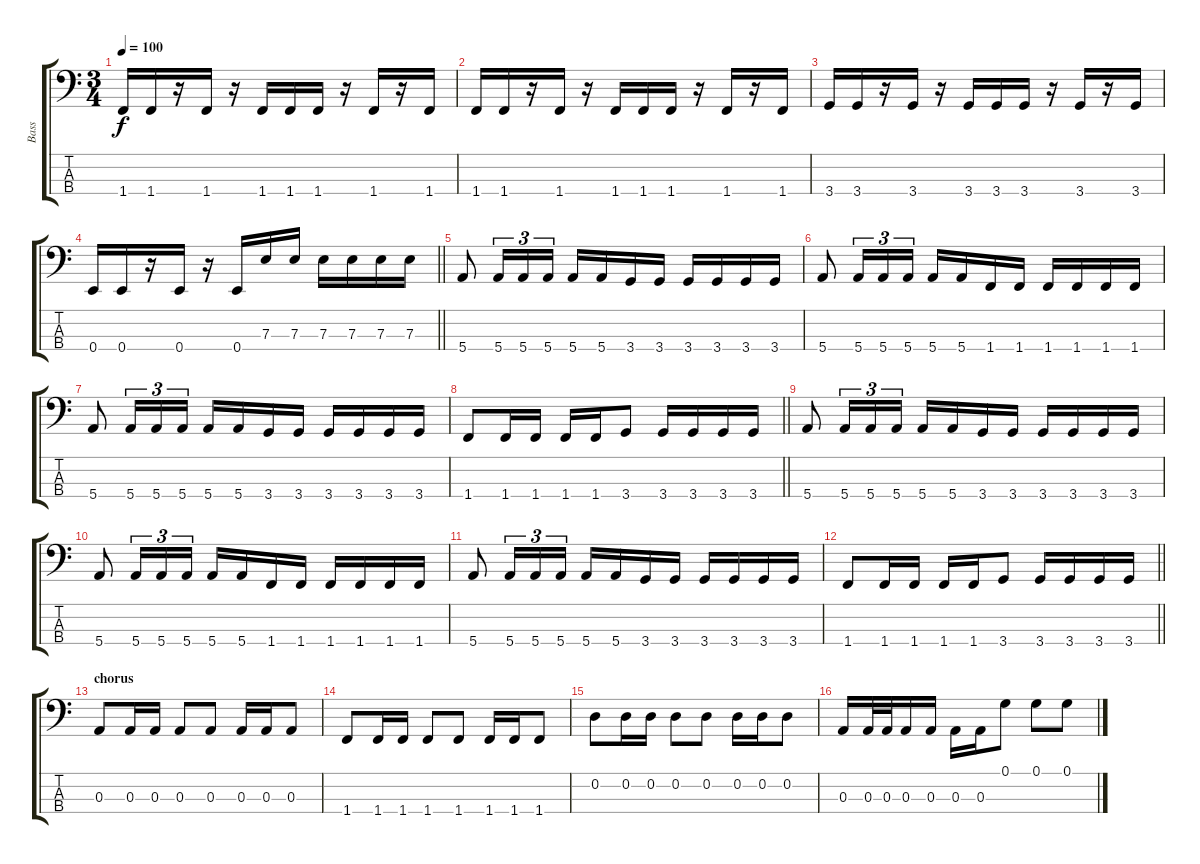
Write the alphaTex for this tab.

\track ("Bass" "Bass") {instrument electricbassfinger}
\staff {score tabs}
\tuning (G2 D2 A1 E1) {hide}
\ts (3 4)
\tempo 100
\clef f4
\ks c
1.4.16{dy f} 1.4.16 r.16 1.4.16 r.16 1.4.16 1.4.16 1.4.16 r.16 1.4.16 r.16 1.4.16 |
1.4.16 1.4.16 r.16 1.4.16 r.16 1.4.16 1.4.16 1.4.16 r.16 1.4.16 r.16 1.4.16 |
3.4.16 3.4.16 r.16 3.4.16 r.16 3.4.16 3.4.16 3.4.16 r.16 3.4.16 r.16 3.4.16 |
\barLineRight lightlight
0.4.16 0.4.16 r.16 0.4.16 r.16 0.4.16 7.3.16 7.3.16 7.3.16 7.3.16 7.3.16 7.3.16 |
\section ("" "")
5.4.8 5.4.16{tu (3 2)} 5.4.16{tu (3 2)} 5.4.16{tu (3 2)} 5.4.16 5.4.16 3.4.16 3.4.16 3.4.16 3.4.16 3.4.16 3.4.16 |
5.4.8 5.4.16{tu (3 2)} 5.4.16{tu (3 2)} 5.4.16{tu (3 2)} 5.4.16 5.4.16 1.4.16 1.4.16 1.4.16 1.4.16 1.4.16 1.4.16 |
5.4.8 5.4.16{tu (3 2)} 5.4.16{tu (3 2)} 5.4.16{tu (3 2)} 5.4.16 5.4.16 3.4.16 3.4.16 3.4.16 3.4.16 3.4.16 3.4.16 |
\barLineRight lightlight
1.4.8 1.4.16 1.4.16 1.4.16 1.4.16 3.4.8 3.4.16 3.4.16 3.4.16 3.4.16 |
5.4.8 5.4.16{tu (3 2)} 5.4.16{tu (3 2)} 5.4.16{tu (3 2)} 5.4.16 5.4.16 3.4.16 3.4.16 3.4.16 3.4.16 3.4.16 3.4.16 |
5.4.8 5.4.16{tu (3 2)} 5.4.16{tu (3 2)} 5.4.16{tu (3 2)} 5.4.16 5.4.16 1.4.16 1.4.16 1.4.16 1.4.16 1.4.16 1.4.16 |
5.4.8 5.4.16{tu (3 2)} 5.4.16{tu (3 2)} 5.4.16{tu (3 2)} 5.4.16 5.4.16 3.4.16 3.4.16 3.4.16 3.4.16 3.4.16 3.4.16 |
\barLineRight lightlight
1.4.8 1.4.16 1.4.16 1.4.16 1.4.16 3.4.8 3.4.16 3.4.16 3.4.16 3.4.16 |
\section ("" "chorus")
0.3.8 0.3.16 0.3.16 0.3.8 0.3.8 0.3.16 0.3.16 0.3.8 |
1.4.8 1.4.16 1.4.16 1.4.8 1.4.8 1.4.16 1.4.16 1.4.8 |
0.2.8 0.2.16 0.2.16 0.2.8 0.2.8 0.2.16 0.2.16 0.2.8 |
0.3.16 0.3.32 0.3.32 0.3.16 0.3.16 0.3.16 0.3.16 0.1.8 0.1.8 0.1.8
